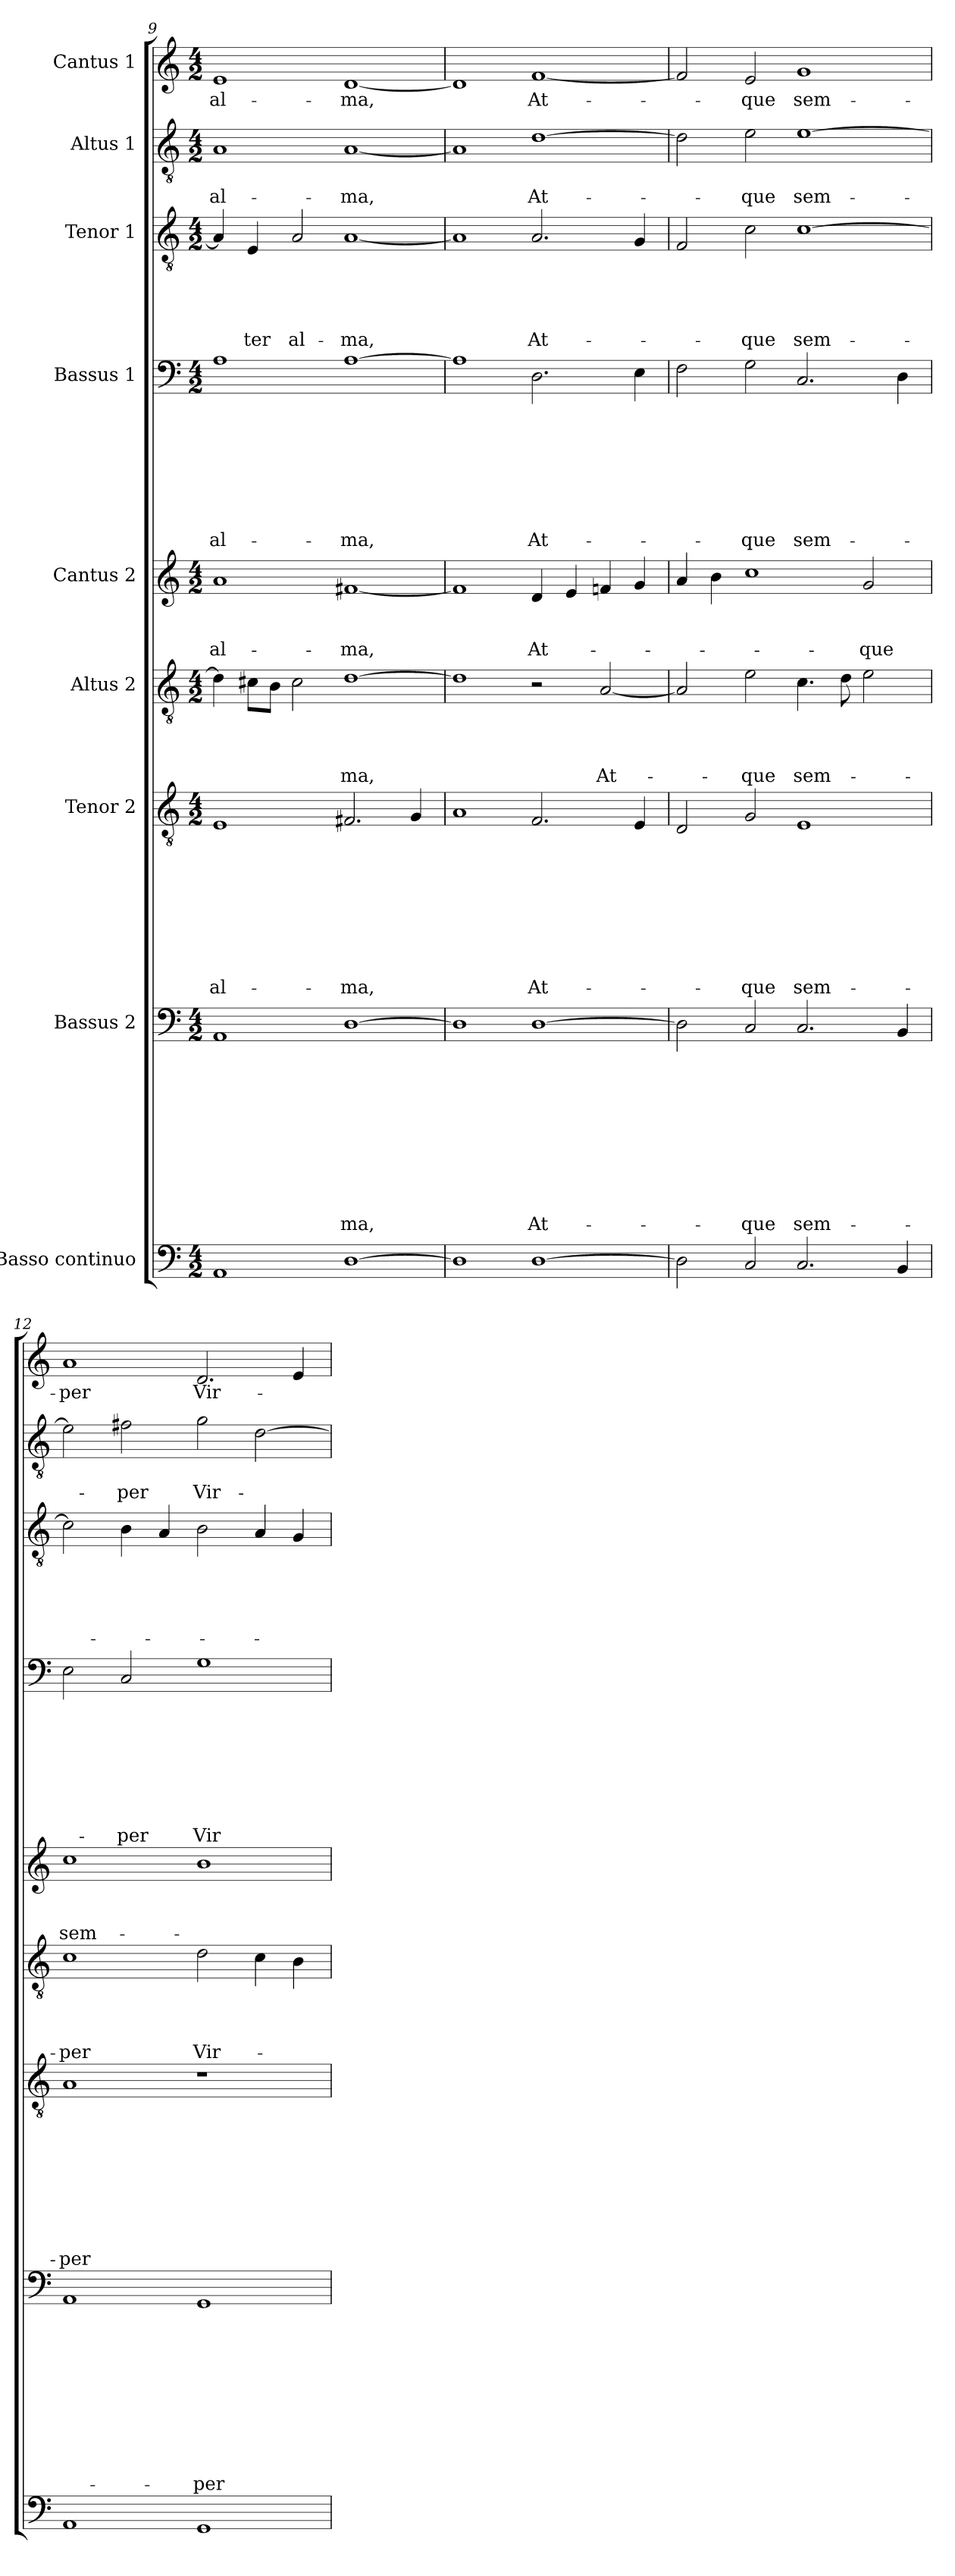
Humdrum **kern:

**kern	**kern	**text	**text	**text	**text	**text	**text	**text	**text	**text	**text	**kern	**text	**text	**text	**text	**text	**text	**text	**text	**text	**kern	**text	**text	**text	**text	**kern	**text	**text	**text	**kern	**text	**text	**text	**text	**text	**text	**text	**text	**kern	**text	**text	**text	**text	**text	**kern	**text	**text	**kern	**text
*part9	*part8	*part8	*part8	*part8	*part8	*part8	*part8	*part8	*part8	*part8	*part8	*part7	*part7	*part7	*part7	*part7	*part7	*part7	*part7	*part7	*part7	*part6	*part6	*part6	*part6	*part6	*part5	*part5	*part5	*part5	*part4	*part4	*part4	*part4	*part4	*part4	*part4	*part4	*part4	*part3	*part3	*part3	*part3	*part3	*part3	*part2	*part2	*part2	*part1	*part1
*staff9	*staff8	*staff8	*staff8	*staff8	*staff8	*staff8	*staff8	*staff8	*staff8	*staff8	*staff8	*staff7	*staff7	*staff7	*staff7	*staff7	*staff7	*staff7	*staff7	*staff7	*staff7	*staff6	*staff6	*staff6	*staff6	*staff6	*staff5	*staff5	*staff5	*staff5	*staff4	*staff4	*staff4	*staff4	*staff4	*staff4	*staff4	*staff4	*staff4	*staff3	*staff3	*staff3	*staff3	*staff3	*staff3	*staff2	*staff2	*staff2	*staff1	*staff1
*I"Basso continuo	*I"Bassus 2	*	*	*	*	*	*	*	*	*	*	*I"Tenor 2	*	*	*	*	*	*	*	*	*	*I"Altus 2	*	*	*	*	*I"Cantus 2	*	*	*	*I"Bassus 1	*	*	*	*	*	*	*	*	*I"Tenor 1	*	*	*	*	*	*I"Altus 1	*	*	*I"Cantus 1	*
*clefF4	*clefF4	*	*	*	*	*	*	*	*	*	*	*clefGv2	*	*	*	*	*	*	*	*	*	*clefGv2	*	*	*	*	*clefG2	*	*	*	*clefF4	*	*	*	*	*	*	*	*	*clefGv2	*	*	*	*	*	*clefGv2	*	*	*clefG2	*
*k[]	*k[]	*	*	*	*	*	*	*	*	*	*	*k[]	*	*	*	*	*	*	*	*	*	*k[]	*	*	*	*	*k[]	*	*	*	*k[]	*	*	*	*	*	*	*	*	*k[]	*	*	*	*	*	*k[]	*	*	*k[]	*
*C:	*C:	*	*	*	*	*	*	*	*	*	*	*C:	*	*	*	*	*	*	*	*	*	*C:	*	*	*	*	*C:	*	*	*	*C:	*	*	*	*	*	*	*	*	*C:	*	*	*	*	*	*C:	*	*	*C:	*
*M4/2	*M4/2	*	*	*	*	*	*	*	*	*	*	*M4/2	*	*	*	*	*	*	*	*	*	*M4/2	*	*	*	*	*M4/2	*	*	*	*M4/2	*	*	*	*	*	*	*	*	*M4/2	*	*	*	*	*	*M4/2	*	*	*M4/2	*
=9	=9	=9	=9	=9	=9	=9	=9	=9	=9	=9	=9	=9	=9	=9	=9	=9	=9	=9	=9	=9	=9	=9	=9	=9	=9	=9	=9	=9	=9	=9	=9	=9	=9	=9	=9	=9	=9	=9	=9	=9	=9	=9	=9	=9	=9	=9	=9	=9	=9	=9
!	!	!	!	!	!	!	!	!	!	!	!	!	!	!	!	!	!	!	!	!	!LO:LY:b	!	!	!	!	!	!	!	!	!LO:LY:b	!	!	!	!	!	!	!	!	!LO:LY:b	!	!	!	!	!	!	!	!	!LO:LY:b	!	!LO:LY:b
1AA	1AA	.	.	.	.	.	.	.	.	.	.	1E	.	.	.	.	.	.	.	.	al-	4d\]	.	.	.	.	1a	.	.	al-	1A	.	.	.	.	.	.	.	al-	4A/]	.	.	.	.	.	1A	.	al-	1e	al-
!	!	!	!	!	!	!	!	!	!	!	!	!	!	!	!	!	!	!	!	!	!	!	!	!	!	!	!	!	!	!	!	!	!	!	!	!	!	!	!	!	!	!	!	!	!LO:LY:b	!	!	!	!	!
.	.	.	.	.	.	.	.	.	.	.	.	.	.	.	.	.	.	.	.	.	.	8c#X\L	.	.	.	.	.	.	.	.	.	.	.	.	.	.	.	.	.	4E/	.	.	.	.	-ter	.	.	.	.	.
.	.	.	.	.	.	.	.	.	.	.	.	.	.	.	.	.	.	.	.	.	.	8B\J	.	.	.	.	.	.	.	.	.	.	.	.	.	.	.	.	.	.	.	.	.	.	.	.	.	.	.	.
!	!	!	!	!	!	!	!	!	!	!	!	!	!	!	!	!	!	!	!	!	!	!	!	!	!	!	!	!	!	!	!	!	!	!	!	!	!	!	!	!	!	!	!	!	!LO:LY:b	!	!	!	!	!
.	.	.	.	.	.	.	.	.	.	.	.	.	.	.	.	.	.	.	.	.	.	2c#\	.	.	.	.	.	.	.	.	.	.	.	.	.	.	.	.	.	2A/	.	.	.	.	al-	.	.	.	.	.
!	!	!	!	!	!	!	!	!	!	!	!LO:LY:b	!	!	!	!	!	!	!	!	!	!LO:LY:b	!	!	!	!	!LO:LY:b	!	!	!	!LO:LY:b	!	!	!	!	!	!	!	!	!LO:LY:b	!	!	!	!	!	!LO:LY:b	!	!	!LO:LY:b	!	!LO:LY:b
[1D	[1D	.	.	.	.	.	.	.	.	.	-ma,	2.F#X/	.	.	.	.	.	.	.	.	-ma,	[1d	.	.	.	-ma,	[1f#X	.	.	-ma,	[1A	.	.	.	.	.	.	.	-ma,	[1A	.	.	.	.	-ma,	[1A	.	-ma,	[1d	-ma,
.	.	.	.	.	.	.	.	.	.	.	.	4G/	.	.	.	.	.	.	.	.	.	.	.	.	.	.	.	.	.	.	.	.	.	.	.	.	.	.	.	.	.	.	.	.	.	.	.	.	.	.
=10	=10	=10	=10	=10	=10	=10	=10	=10	=10	=10	=10	=10	=10	=10	=10	=10	=10	=10	=10	=10	=10	=10	=10	=10	=10	=10	=10	=10	=10	=10	=10	=10	=10	=10	=10	=10	=10	=10	=10	=10	=10	=10	=10	=10	=10	=10	=10	=10	=10	=10
1D]	1D]	.	.	.	.	.	.	.	.	.	.	1A	.	.	.	.	.	.	.	.	.	1d]	.	.	.	.	1f#]	.	.	.	1A]	.	.	.	.	.	.	.	.	1A]	.	.	.	.	.	1A]	.	.	1d]	.
!	!	!	!	!	!	!	!	!	!	!	!LO:LY:b	!	!	!	!	!	!	!	!	!	!LO:LY:b	!	!	!	!	!	!	!	!	!LO:LY:b	!	!	!	!	!	!	!	!	!LO:LY:b	!	!	!	!	!	!LO:LY:b	!	!	!LO:LY:b	!	!LO:LY:b
[1D	[1D	.	.	.	.	.	.	.	.	.	At-	2.F/	.	.	.	.	.	.	.	.	At-	2r	.	.	.	.	4d/	.	.	At-	2.D\	.	.	.	.	.	.	.	At-	2.A/	.	.	.	.	At-	[1d	.	At-	[1f	At-
.	.	.	.	.	.	.	.	.	.	.	.	.	.	.	.	.	.	.	.	.	.	.	.	.	.	.	4e/	.	.	.	.	.	.	.	.	.	.	.	.	.	.	.	.	.	.	.	.	.	.	.
!	!	!	!	!	!	!	!	!	!	!	!	!	!	!	!	!	!	!	!	!	!	!	!	!	!	!LO:LY:b	!	!	!	!	!	!	!	!	!	!	!	!	!	!	!	!	!	!	!	!	!	!	!	!
.	.	.	.	.	.	.	.	.	.	.	.	.	.	.	.	.	.	.	.	.	.	[2A/	.	.	.	At-	4fn/	.	.	.	.	.	.	.	.	.	.	.	.	.	.	.	.	.	.	.	.	.	.	.
.	.	.	.	.	.	.	.	.	.	.	.	4E/	.	.	.	.	.	.	.	.	.	.	.	.	.	.	4g/	.	.	.	4E\	.	.	.	.	.	.	.	.	4G/	.	.	.	.	.	.	.	.	.	.
!!LO:PB:g=z
=11	=11	=11	=11	=11	=11	=11	=11	=11	=11	=11	=11	=11	=11	=11	=11	=11	=11	=11	=11	=11	=11	=11	=11	=11	=11	=11	=11	=11	=11	=11	=11	=11	=11	=11	=11	=11	=11	=11	=11	=11	=11	=11	=11	=11	=11	=11	=11	=11	=11	=11
2D\]	2D\]	.	.	.	.	.	.	.	.	.	.	2D/	.	.	.	.	.	.	.	.	.	2A/]	.	.	.	.	4a/	.	.	.	2F\	.	.	.	.	.	.	.	.	2F/	.	.	.	.	.	2d\]	.	.	2f/]	.
.	.	.	.	.	.	.	.	.	.	.	.	.	.	.	.	.	.	.	.	.	.	.	.	.	.	.	4b\	.	.	.	.	.	.	.	.	.	.	.	.	.	.	.	.	.	.	.	.	.	.	.
!	!	!	!	!	!	!	!	!	!	!	!LO:LY:b	!	!	!	!	!	!	!	!	!	!LO:LY:b	!	!	!	!	!LO:LY:b	!	!	!	!	!	!	!	!	!	!	!	!	!LO:LY:b	!	!	!	!	!	!LO:LY:b	!	!	!LO:LY:b	!	!LO:LY:b
2C/	2C/	.	.	.	.	.	.	.	.	.	-que	2G/	.	.	.	.	.	.	.	.	-que	2e\	.	.	.	-que	1cc	.	.	.	2G\	.	.	.	.	.	.	.	-que	2c\	.	.	.	.	-que	2e\	.	-que	2e/	-que
!	!	!	!	!	!	!	!	!	!	!	!LO:LY:b	!	!	!	!	!	!	!	!	!	!LO:LY:b	!	!	!	!	!LO:LY:b	!	!	!	!	!	!	!	!	!	!	!	!	!LO:LY:b	!	!	!	!	!	!LO:LY:b	!	!	!LO:LY:b	!	!LO:LY:b
2.C/	2.C/	.	.	.	.	.	.	.	.	.	sem-	1E	.	.	.	.	.	.	.	.	sem-	4.c\	.	.	.	sem-	.	.	.	.	2.C/	.	.	.	.	.	.	.	sem-	[1c	.	.	.	.	sem-	[1e	.	sem-	1g	sem-
.	.	.	.	.	.	.	.	.	.	.	.	.	.	.	.	.	.	.	.	.	.	8d\	.	.	.	.	.	.	.	.	.	.	.	.	.	.	.	.	.	.	.	.	.	.	.	.	.	.	.	.
!	!	!	!	!	!	!	!	!	!	!	!	!	!	!	!	!	!	!	!	!	!	!	!	!	!	!	!	!	!	!LO:LY:b	!	!	!	!	!	!	!	!	!	!	!	!	!	!	!	!	!	!	!	!
.	.	.	.	.	.	.	.	.	.	.	.	.	.	.	.	.	.	.	.	.	.	2e\	.	.	.	.	2g/	.	.	-que	.	.	.	.	.	.	.	.	.	.	.	.	.	.	.	.	.	.	.	.
4BB/	4BB/	.	.	.	.	.	.	.	.	.	.	.	.	.	.	.	.	.	.	.	.	.	.	.	.	.	.	.	.	.	4D\	.	.	.	.	.	.	.	.	.	.	.	.	.	.	.	.	.	.	.
=12	=12	=12	=12	=12	=12	=12	=12	=12	=12	=12	=12	=12	=12	=12	=12	=12	=12	=12	=12	=12	=12	=12	=12	=12	=12	=12	=12	=12	=12	=12	=12	=12	=12	=12	=12	=12	=12	=12	=12	=12	=12	=12	=12	=12	=12	=12	=12	=12	=12	=12
!	!	!	!	!	!	!	!	!	!	!	!	!	!	!	!	!	!	!	!	!	!LO:LY:b	!	!	!	!	!LO:LY:b	!	!	!	!LO:LY:b	!	!	!	!	!	!	!	!	!	!	!	!	!	!	!	!	!	!	!	!LO:LY:b
1AA	1AA	.	.	.	.	.	.	.	.	.	.	1A	.	.	.	.	.	.	.	.	-per	1c	.	.	.	-per	1cc	.	.	sem-	2E\	.	.	.	.	.	.	.	.	2c\]	.	.	.	.	.	2e\]	.	.	1a	-per
!	!	!	!	!	!	!	!	!	!	!	!	!	!	!	!	!	!	!	!	!	!	!	!	!	!	!	!	!	!	!	!	!	!	!	!	!	!	!	!LO:LY:b	!	!	!	!	!	!	!	!	!LO:LY:b	!	!
.	.	.	.	.	.	.	.	.	.	.	.	.	.	.	.	.	.	.	.	.	.	.	.	.	.	.	.	.	.	.	2C/	.	.	.	.	.	.	.	-per	4B\	.	.	.	.	.	2f#X\	.	-per	.	.
.	.	.	.	.	.	.	.	.	.	.	.	.	.	.	.	.	.	.	.	.	.	.	.	.	.	.	.	.	.	.	.	.	.	.	.	.	.	.	.	4A/	.	.	.	.	.	.	.	.	.	.
!	!	!	!	!	!	!	!	!	!	!	!LO:LY:b	!	!	!	!	!	!	!	!	!	!	!	!	!	!	!LO:LY:b	!	!	!	!	!	!	!	!	!	!	!	!	!LO:LY:b	!	!	!	!	!	!	!	!	!LO:LY:b	!	!LO:LY:b
1GG	1GG	.	.	.	.	.	.	.	.	.	-per	1r	.	.	.	.	.	.	.	.	.	2d\	.	.	.	Vir-	1b	.	.	.	1G	.	.	.	.	.	.	.	Vir-	2B\	.	.	.	.	.	2g\	.	Vir-	2.d/	Vir-
.	.	.	.	.	.	.	.	.	.	.	.	.	.	.	.	.	.	.	.	.	.	4c\	.	.	.	.	.	.	.	.	.	.	.	.	.	.	.	.	.	4A/	.	.	.	.	.	[2d\	.	.	.	.
.	.	.	.	.	.	.	.	.	.	.	.	.	.	.	.	.	.	.	.	.	.	4B\	.	.	.	.	.	.	.	.	.	.	.	.	.	.	.	.	.	4G/	.	.	.	.	.	.	.	.	4e/	.
=	=	=	=	=	=	=	=	=	=	=	=	=	=	=	=	=	=	=	=	=	=	=	=	=	=	=	=	=	=	=	=	=	=	=	=	=	=	=	=	=	=	=	=	=	=	=	=	=	=	=
*-	*-	*-	*-	*-	*-	*-	*-	*-	*-	*-	*-	*-	*-	*-	*-	*-	*-	*-	*-	*-	*-	*-	*-	*-	*-	*-	*-	*-	*-	*-	*-	*-	*-	*-	*-	*-	*-	*-	*-	*-	*-	*-	*-	*-	*-	*-	*-	*-	*-	*-
